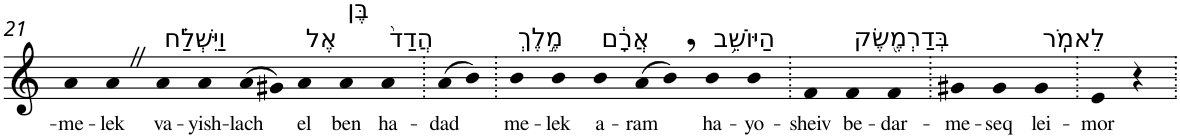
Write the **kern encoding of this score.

**kern	**text
*part1	*part1
*staff1	*staff1
*I"Piano	*
*I'Pno	*
!!LO:PB:g=z
*clefG2	*
*k[]	*
=21	=21
!	!LO:LY:b
4a	-me-
!	!LO:LY:b
4aZ	-lek
!LO:TX:a:t=וַיִּשְׁלַ֗ח	!
!	!LO:LY:b
4a	va-
!	!LO:LY:b
4a	-yish-
!	!LO:LY:b
(>8a	-lach
8g#X)	.
!LO:TX:a:t=אֶל	!
!	!LO:LY:b
4a	el
!LO:TX:a:t=בֶּן	!
!	!LO:LY:b
4a	ben
!LO:TX:a:t=הֲדַד֙	!
!	!LO:LY:b
4a	ha-
=22.	=22.
!	!LO:LY:b
(>8a	-dad
8b)	.
=23.	=23.
!LO:TX:a:t=מֶ֣לֶךְ	!
!	!LO:LY:b
4b	me-
!	!LO:LY:b
4b	-lek
!LO:TX:a:t=אֲרָ֔ם	!
!	!LO:LY:b
4b	a-
!	!LO:LY:b
(>8a	-ram
8b,)	.
!LO:TX:a:t=הַיּוֹשֵׁ֥ב	!
!	!LO:LY:b
4b	ha-
!	!LO:LY:b
4b	-yo-
=24.	=24.
!	!LO:LY:b
4f	-sheiv
!LO:TX:a:t=בְּדַרְמֶ֖שֶׂק	!
!	!LO:LY:b
4f	be-
!	!LO:LY:b
4f	-dar-
=25.	=25.
!	!LO:LY:b
4g#X	-me-
!	!LO:LY:b
4g#	-seq
!LO:TX:a:t=לֵאמֹֽר	!
!	!LO:LY:b
4g#	lei-
=26.	=26.
!	!LO:LY:b
4e	-mor
4r	.
=.	=.
*-	*-
